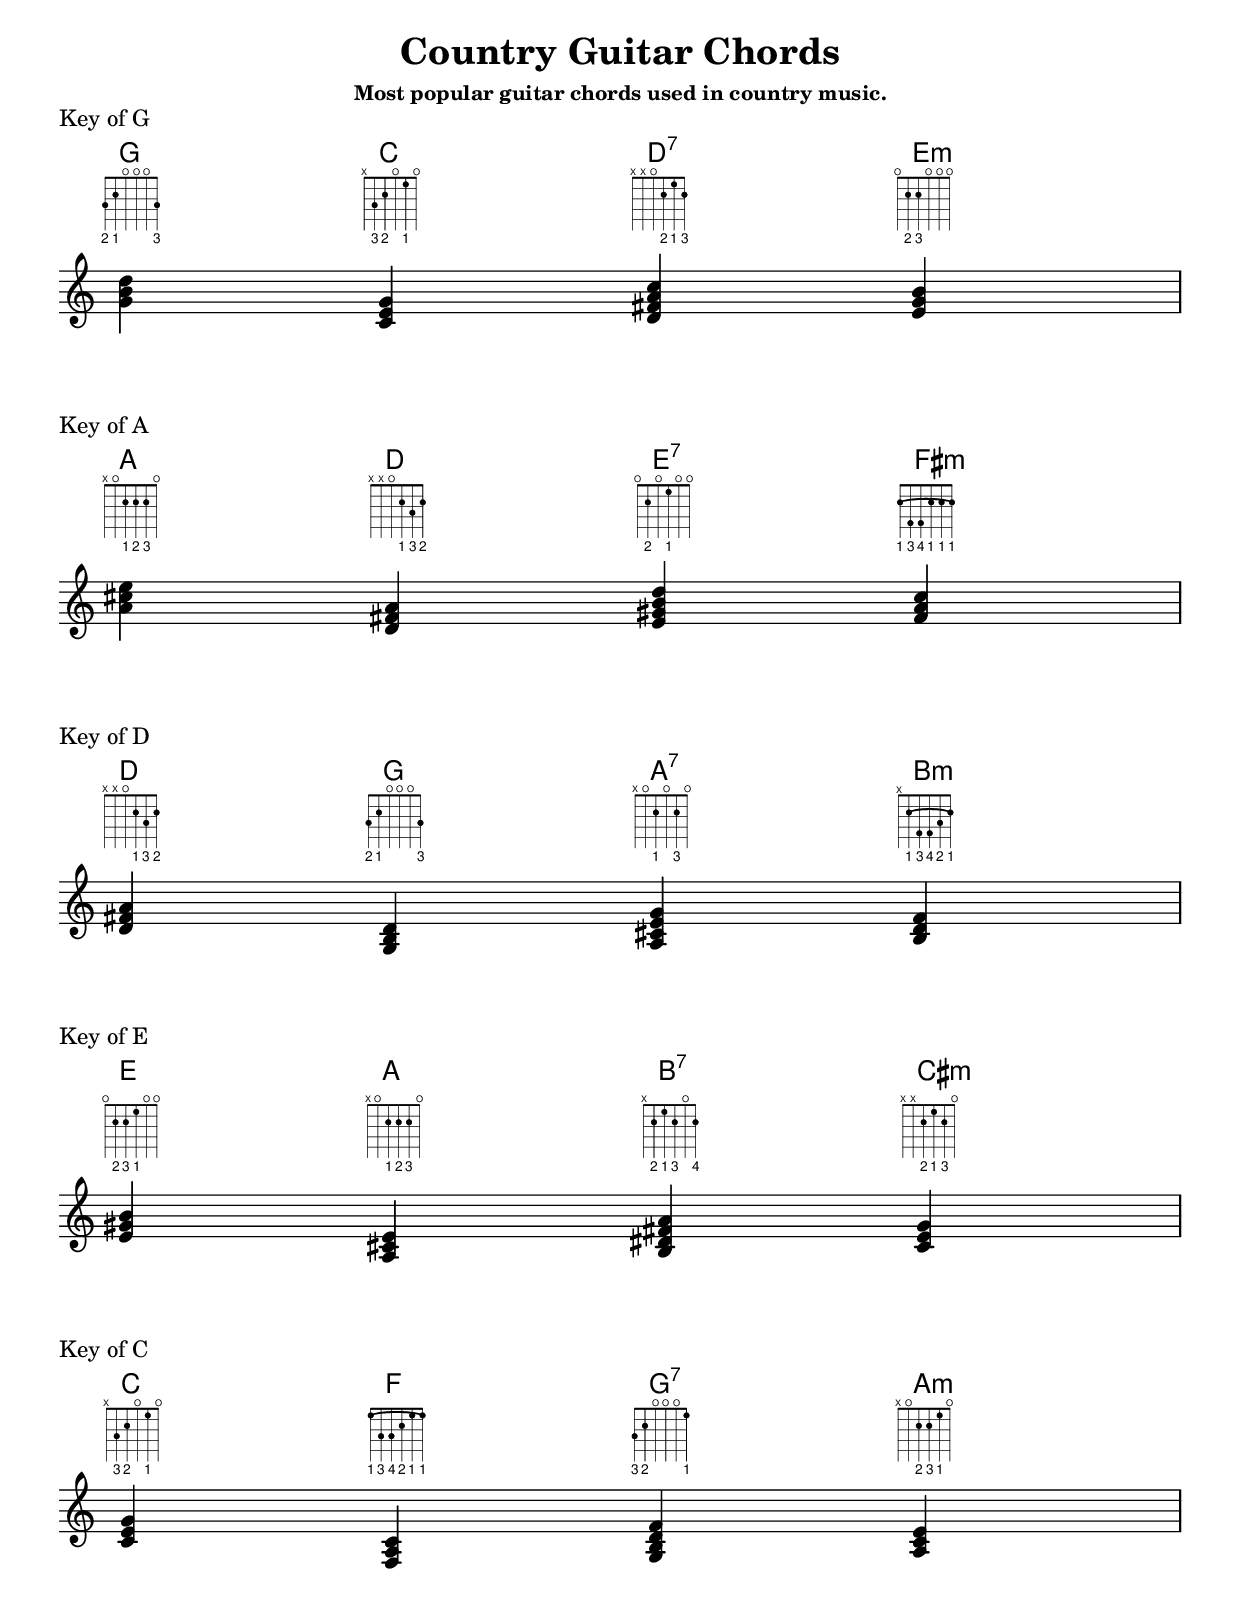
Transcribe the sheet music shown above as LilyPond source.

\include "predefined-guitar-fretboards.ly"
\version "2.18.2"

\paper {
  indent = 0\mm
}

\header {
  title = "Country Guitar Chords"
  subsubtitle = "Most popular guitar chords used in country music."
}

commonCountryChordProgressionInG = \chordmode {
  g c d:7 e:m
}

commonCountryChordProgressionInKey = #(define-music-function
                                       (parser location key)
                                       (ly:pitch?)
                                       #{
                                       \transpose g #key { \commonCountryChordProgressionInG }
                                       #})

commonCountryChordProgressionScoreInKey = #(define-music-function
                                            (parser location key)
                                            (ly:pitch?)
                                            #{
                                            <<
                                              \new ChordNames { \commonCountryChordProgressionInKey #key }
                                              \new FretBoards { \commonCountryChordProgressionInKey #key }
                                              \new Staff { \commonCountryChordProgressionInKey #key }
                                            >>
                                            #})

\layout {
  ragged-last = ##f
  \context {
    \Score
    \once \override Staff.TimeSignature #'stencil = ##f % turn off the time signature
    \remove "Bar_number_engraver"
  }
}

\score {
  \header { piece = "Key of G" }
  \commonCountryChordProgressionScoreInKey g
}

\score {
  \header { piece = "Key of A" }
  \commonCountryChordProgressionScoreInKey a
}

\score {
  \header { piece = "Key of D" }
  \commonCountryChordProgressionScoreInKey d
}

\score {
  \header { piece = "Key of E" }
  \commonCountryChordProgressionScoreInKey e
}

\score {
  \header { piece = "Key of C" }
  \commonCountryChordProgressionScoreInKey c
}
